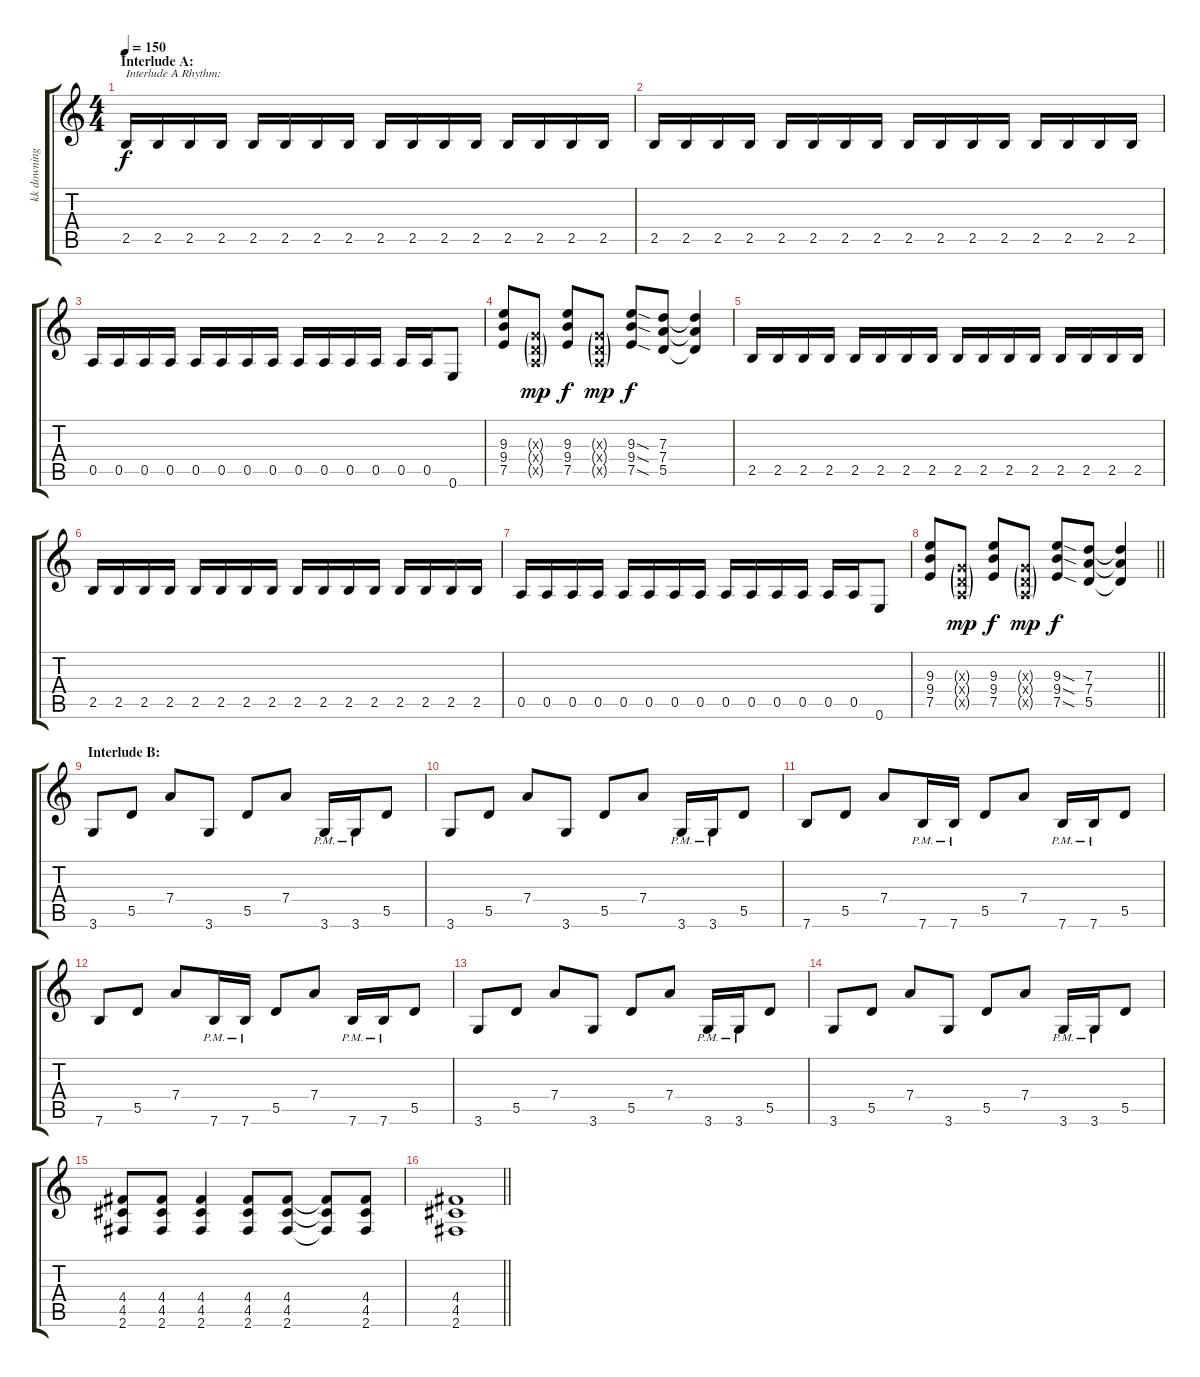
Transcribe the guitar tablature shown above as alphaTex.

\track ("kk downing" "kk downing") {instrument distortionguitar}
\staff {score tabs}
\tuning (E4 B3 G3 D3 A2 E2) {hide}
\ts (4 4)
\section ("" "Interlude A:")
\tempo 150
\clef g2
\ks c
2.5.16{txt "Interlude A Rhythm:" dy f} 2.5.16 2.5.16 2.5.16 2.5.16 2.5.16 2.5.16 2.5.16 2.5.16 2.5.16 2.5.16 2.5.16 2.5.16 2.5.16 2.5.16 2.5.16 |
2.5.16 2.5.16 2.5.16 2.5.16 2.5.16 2.5.16 2.5.16 2.5.16 2.5.16 2.5.16 2.5.16 2.5.16 2.5.16 2.5.16 2.5.16 2.5.16 |
0.5.16 0.5.16 0.5.16 0.5.16 0.5.16 0.5.16 0.5.16 0.5.16 0.5.16 0.5.16 0.5.16 0.5.16 0.5.16 0.5.16 0.6.8 |
(9.3 9.4 7.5).8 (0.3{g x} 0.4{g x} 0.5{g x}).8{dy mp} (9.3 9.4 7.5).8{dy f} (0.3{g x} 0.4{g x} 0.5{g x}).8{dy mp} (9.3{sod} 9.4{sod} 7.5{sod}).8{dy f} (7.3 7.4 5.5).8 (7.3{t} 7.4{t} 5.5{t}).4 |
2.5.16 2.5.16 2.5.16 2.5.16 2.5.16 2.5.16 2.5.16 2.5.16 2.5.16 2.5.16 2.5.16 2.5.16 2.5.16 2.5.16 2.5.16 2.5.16 |
2.5.16 2.5.16 2.5.16 2.5.16 2.5.16 2.5.16 2.5.16 2.5.16 2.5.16 2.5.16 2.5.16 2.5.16 2.5.16 2.5.16 2.5.16 2.5.16 |
0.5.16 0.5.16 0.5.16 0.5.16 0.5.16 0.5.16 0.5.16 0.5.16 0.5.16 0.5.16 0.5.16 0.5.16 0.5.16 0.5.16 0.6.8 |
\barLineRight lightlight
(9.3 9.4 7.5).8 (0.3{g x} 0.4{g x} 0.5{g x}).8{dy mp} (9.3 9.4 7.5).8{dy f} (0.3{g x} 0.4{g x} 0.5{g x}).8{dy mp} (9.3{sod} 9.4{sod} 7.5{sod}).8{dy f} (7.3 7.4 5.5).8 (7.3{t} 7.4{t} 5.5{t}).4 |
\section ("" "Interlude B:")
3.6.8 5.5.8 7.4.8 3.6.8 5.5.8 7.4.8 3.6{pm}.16 3.6{pm}.16 5.5.8 |
3.6.8 5.5.8 7.4.8 3.6.8 5.5.8 7.4.8 3.6{pm}.16 3.6{pm}.16 5.5.8 |
7.6.8 5.5.8 7.4.8 7.6{pm}.16 7.6{pm}.16 5.5.8 7.4.8 7.6{pm}.16 7.6{pm}.16 5.5.8 |
7.6.8 5.5.8 7.4.8 7.6{pm}.16 7.6{pm}.16 5.5.8 7.4.8 7.6{pm}.16 7.6{pm}.16 5.5.8 |
3.6.8 5.5.8 7.4.8 3.6.8 5.5.8 7.4.8 3.6{pm}.16 3.6{pm}.16 5.5.8 |
3.6.8 5.5.8 7.4.8 3.6.8 5.5.8 7.4.8 3.6{pm}.16 3.6{pm}.16 5.5.8 |
(4.4 4.5 2.6).8 (4.4 4.5 2.6).8 (4.4 4.5 2.6).4 (4.4 4.5 2.6).8 (4.4 4.5 2.6).8 (4.4{t} 4.5{t} 2.6{t}).8 (4.4 4.5 2.6).8 |
\barLineRight lightlight
(4.4 4.5 2.6).1
